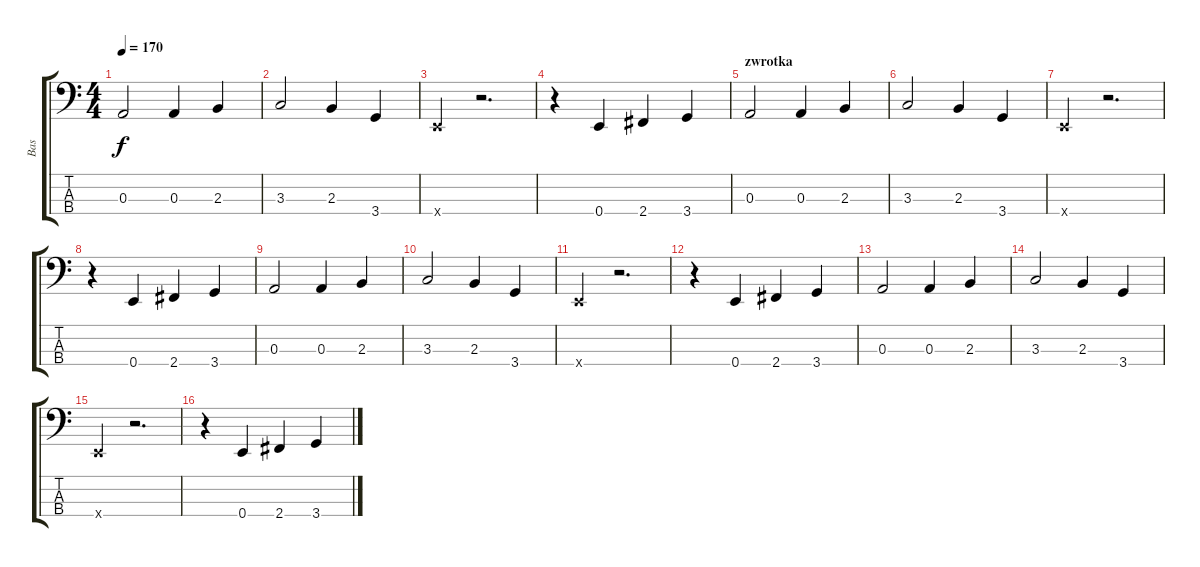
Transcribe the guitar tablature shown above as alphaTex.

\track ("Bas" "Bas") {instrument electricbassfinger}
\staff {score tabs}
\tuning (G2 D2 A1 E1) {hide}
\ts (4 4)
\tempo 170
\clef f4
\ks c
0.3.2{dy f} 0.3.4 2.3.4 |
3.3.2 2.3.4 3.4.4 |
0.4{x}.4 r.2{d} |
r.4 0.4.4 2.4.4 3.4.4 |
\section ("" "zwrotka")
0.3.2 0.3.4 2.3.4 |
3.3.2 2.3.4 3.4.4 |
0.4{x}.4 r.2{d} |
r.4 0.4.4 2.4.4 3.4.4 |
0.3.2 0.3.4 2.3.4 |
3.3.2 2.3.4 3.4.4 |
0.4{x}.4 r.2{d} |
r.4 0.4.4 2.4.4 3.4.4 |
0.3.2 0.3.4 2.3.4 |
3.3.2 2.3.4 3.4.4 |
0.4{x}.4 r.2{d} |
r.4 0.4.4 2.4.4 3.4.4
